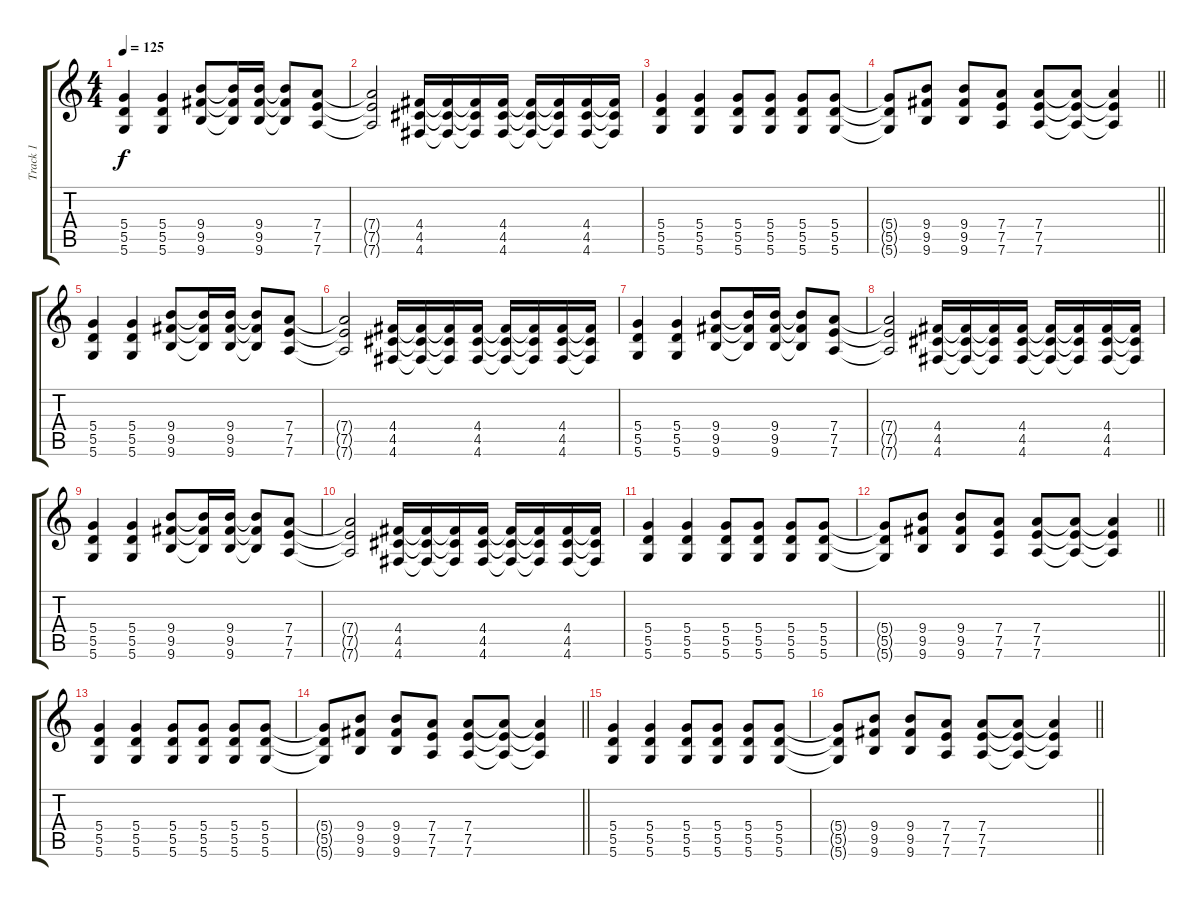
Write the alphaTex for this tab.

\track ("Track 1" "Track 1") {instrument distortionguitar}
\staff {score tabs}
\tuning (E4 B3 G3 D3 A2 D2) {hide}
\ts (4 4)
\tempo 125
\clef g2
\ks c
(5.4 5.5 5.6).4{dy f} (5.4 5.5 5.6).4 (9.4 9.5 9.6).8 (9.4{t} 9.5{t} 9.6{t}).16 (9.4 9.5 9.6).16 (9.4{t} 9.5{t} 9.6{t}).8 (7.4 7.5 7.6).8 |
(7.4{t} 7.5{t} 7.6{t}).2 (4.4 4.5 4.6).16 (4.4{t} 4.5{t} 4.6{t}).16 (4.4{t} 4.5{t} 4.6{t}).16 (4.4 4.5 4.6).16 (4.4{t} 4.5{t} 4.6{t}).16 (4.4{t} 4.5{t} 4.6{t}).16 (4.4 4.5 4.6).16 (4.4{t} 4.5{t} 4.6{t}).16 |
(5.4 5.5 5.6).4 (5.4 5.5 5.6).4 (5.4 5.5 5.6).8 (5.4 5.5 5.6).8 (5.4 5.5 5.6).8 (5.4 5.5 5.6).8 |
\barLineRight lightlight
(5.4{t} 5.5{t} 5.6{t}).8 (9.4 9.5 9.6).8 (9.4 9.5 9.6).8 (7.4 7.5 7.6).8 (7.4 7.5 7.6).8 (7.4{t} 7.5{t} 7.6{t}).8 (7.4{t} 7.5{t} 7.6{t}).4 |
(5.4 5.5 5.6).4 (5.4 5.5 5.6).4 (9.4 9.5 9.6).8 (9.4{t} 9.5{t} 9.6{t}).16 (9.4 9.5 9.6).16 (9.4{t} 9.5{t} 9.6{t}).8 (7.4 7.5 7.6).8 |
(7.4{t} 7.5{t} 7.6{t}).2 (4.4 4.5 4.6).16 (4.4{t} 4.5{t} 4.6{t}).16 (4.4{t} 4.5{t} 4.6{t}).16 (4.4 4.5 4.6).16 (4.4{t} 4.5{t} 4.6{t}).16 (4.4{t} 4.5{t} 4.6{t}).16 (4.4 4.5 4.6).16 (4.4{t} 4.5{t} 4.6{t}).16 |
(5.4 5.5 5.6).4 (5.4 5.5 5.6).4 (9.4 9.5 9.6).8 (9.4{t} 9.5{t} 9.6{t}).16 (9.4 9.5 9.6).16 (9.4{t} 9.5{t} 9.6{t}).8 (7.4 7.5 7.6).8 |
(7.4{t} 7.5{t} 7.6{t}).2 (4.4 4.5 4.6).16 (4.4{t} 4.5{t} 4.6{t}).16 (4.4{t} 4.5{t} 4.6{t}).16 (4.4 4.5 4.6).16 (4.4{t} 4.5{t} 4.6{t}).16 (4.4{t} 4.5{t} 4.6{t}).16 (4.4 4.5 4.6).16 (4.4{t} 4.5{t} 4.6{t}).16 |
(5.4 5.5 5.6).4 (5.4 5.5 5.6).4 (9.4 9.5 9.6).8 (9.4{t} 9.5{t} 9.6{t}).16 (9.4 9.5 9.6).16 (9.4{t} 9.5{t} 9.6{t}).8 (7.4 7.5 7.6).8 |
(7.4{t} 7.5{t} 7.6{t}).2 (4.4 4.5 4.6).16 (4.4{t} 4.5{t} 4.6{t}).16 (4.4{t} 4.5{t} 4.6{t}).16 (4.4 4.5 4.6).16 (4.4{t} 4.5{t} 4.6{t}).16 (4.4{t} 4.5{t} 4.6{t}).16 (4.4 4.5 4.6).16 (4.4{t} 4.5{t} 4.6{t}).16 |
(5.4 5.5 5.6).4 (5.4 5.5 5.6).4 (5.4 5.5 5.6).8 (5.4 5.5 5.6).8 (5.4 5.5 5.6).8 (5.4 5.5 5.6).8 |
\barLineRight lightlight
(5.4{t} 5.5{t} 5.6{t}).8 (9.4 9.5 9.6).8 (9.4 9.5 9.6).8 (7.4 7.5 7.6).8 (7.4 7.5 7.6).8 (7.4{t} 7.5{t} 7.6{t}).8 (7.4{t} 7.5{t} 7.6{t}).4 |
(5.4 5.5 5.6).4 (5.4 5.5 5.6).4 (5.4 5.5 5.6).8 (5.4 5.5 5.6).8 (5.4 5.5 5.6).8 (5.4 5.5 5.6).8 |
\barLineRight lightlight
(5.4{t} 5.5{t} 5.6{t}).8 (9.4 9.5 9.6).8 (9.4 9.5 9.6).8 (7.4 7.5 7.6).8 (7.4 7.5 7.6).8 (7.4{t} 7.5{t} 7.6{t}).8 (7.4{t} 7.5{t} 7.6{t}).4 |
(5.4 5.5 5.6).4 (5.4 5.5 5.6).4 (5.4 5.5 5.6).8 (5.4 5.5 5.6).8 (5.4 5.5 5.6).8 (5.4 5.5 5.6).8 |
\barLineRight lightlight
(5.4{t} 5.5{t} 5.6{t}).8 (9.4 9.5 9.6).8 (9.4 9.5 9.6).8 (7.4 7.5 7.6).8 (7.4 7.5 7.6).8 (7.4{t} 7.5{t} 7.6{t}).8 (7.4{t} 7.5{t} 7.6{t}).4
